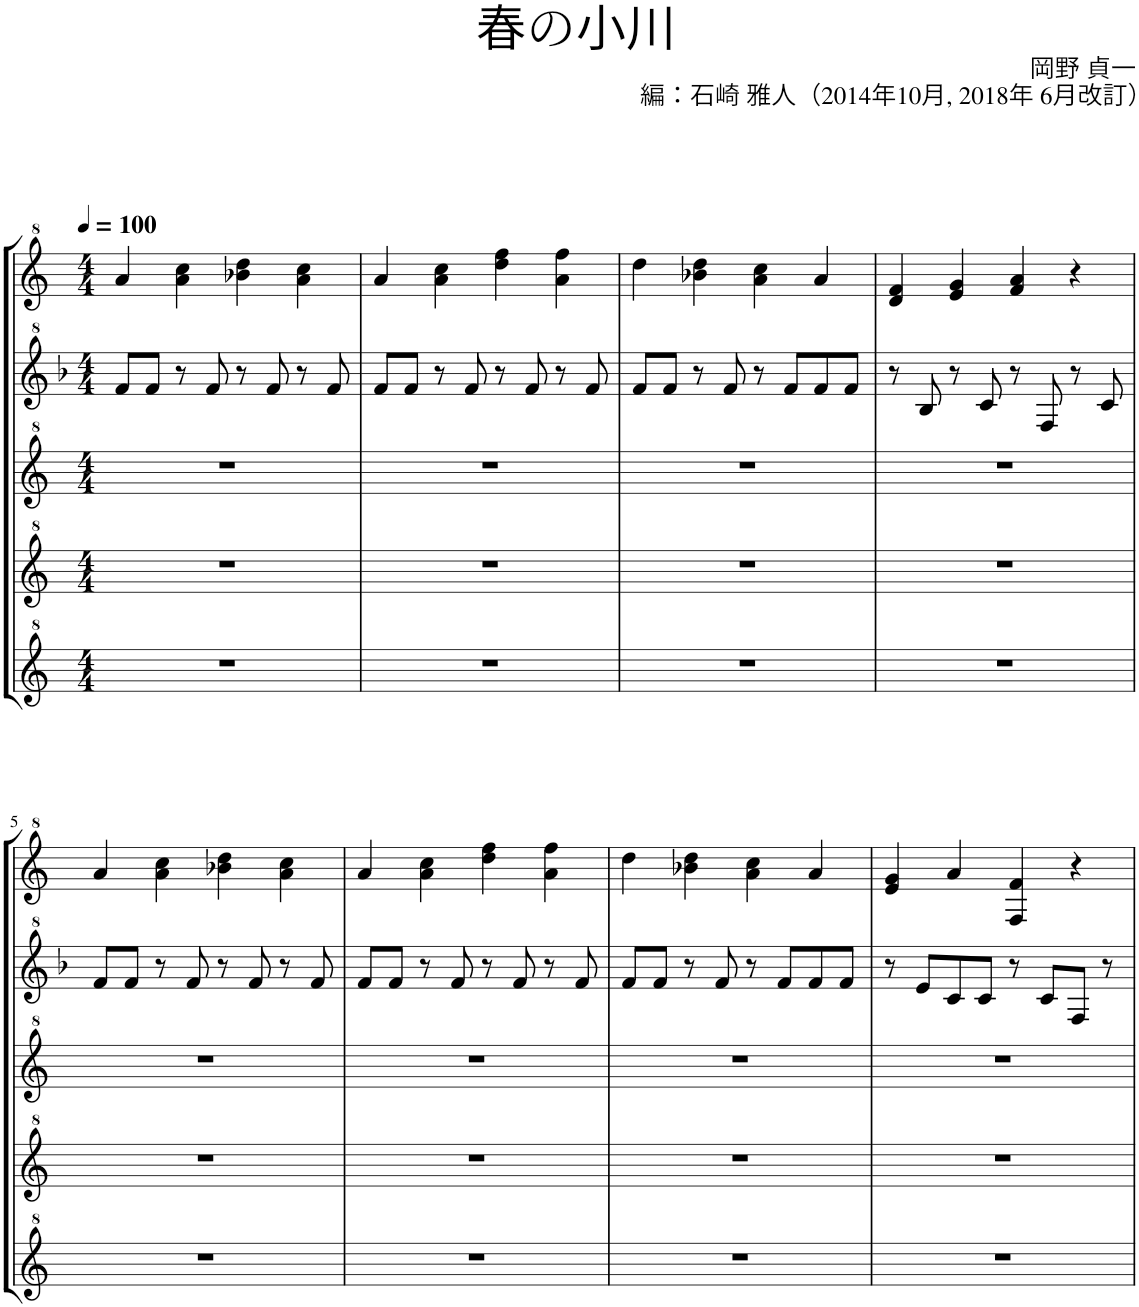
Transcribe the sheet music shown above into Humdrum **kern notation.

**kern	**kern	**kern	**kern	**kern
*part1	*part1	*part1	*part1	*part1
*staff5	*staff4	*staff3	*staff2	*staff1
*I"Model III	*	*	*	*
*clefG^2	*clefG^2	*clefG^2	*clefG^2	*clefG^2
*	*	*	*k[b-]	*
*M4/4	*M4/4	*M4/4	*M4/4	*M4/4
*MM100	*MM100	*MM100	*MM100	*MM100
=1	=1	=1	=1	=1
1r	1r	1r	8ff/L	4aa/
.	.	.	8ff/J	.
.	.	.	8r	4aa\ 4ccc\
.	.	.	8ff/	.
.	.	.	8r	4bb-X\ 4ddd\
.	.	.	8ff/	.
.	.	.	8r	4aa\ 4ccc\
.	.	.	8ff/	.
=2	=2	=2	=2	=2
1r	1r	1r	8ff/L	4aa/
.	.	.	8ff/J	.
.	.	.	8r	4aa\ 4ccc\
.	.	.	8ff/	.
.	.	.	8r	4ddd\ 4fff\
.	.	.	8ff/	.
.	.	.	8r	4aa\ 4fff\
.	.	.	8ff/	.
=3	=3	=3	=3	=3
1r	1r	1r	8ff/L	4ddd\
.	.	.	8ff/J	.
.	.	.	8r	4bb-X\ 4ddd\
.	.	.	8ff/	.
.	.	.	8r	4aa\ 4ccc\
.	.	.	8ff/L	.
.	.	.	8ff/	4aa/
.	.	.	8ff/J	.
=4	=4	=4	=4	=4
1r	1r	1r	8r	4dd/ 4ff/
.	.	.	8b-/	.
.	.	.	8r	4ee/ 4gg/
.	.	.	8cc/	.
.	.	.	8r	4ff/ 4aa/
.	.	.	8f/	.
.	.	.	8r	4r
.	.	.	8cc/	.
!!LO:LB:g=z
=5	=5	=5	=5	=5
1r	1r	1r	8ff/L	4aa/
.	.	.	8ff/J	.
.	.	.	8r	4aa\ 4ccc\
.	.	.	8ff/	.
.	.	.	8r	4bb-X\ 4ddd\
.	.	.	8ff/	.
.	.	.	8r	4aa\ 4ccc\
.	.	.	8ff/	.
=6	=6	=6	=6	=6
1r	1r	1r	8ff/L	4aa/
.	.	.	8ff/J	.
.	.	.	8r	4aa\ 4ccc\
.	.	.	8ff/	.
.	.	.	8r	4ddd\ 4fff\
.	.	.	8ff/	.
.	.	.	8r	4aa\ 4fff\
.	.	.	8ff/	.
=7	=7	=7	=7	=7
1r	1r	1r	8ff/L	4ddd\
.	.	.	8ff/J	.
.	.	.	8r	4bb-X\ 4ddd\
.	.	.	8ff/	.
.	.	.	8r	4aa\ 4ccc\
.	.	.	8ff/L	.
.	.	.	8ff/	4aa/
.	.	.	8ff/J	.
=8	=8	=8	=8	=8
1r	1r	1r	8r	4ee/ 4gg/
.	.	.	8ee/L	.
.	.	.	8cc/	4aa/
.	.	.	8cc/J	.
.	.	.	8r	4f/ 4ff/
.	.	.	8cc/L	.
.	.	.	8f/J	4r
.	.	.	8r	.
=	=	=	=	=
*-	*-	*-	*-	*-
